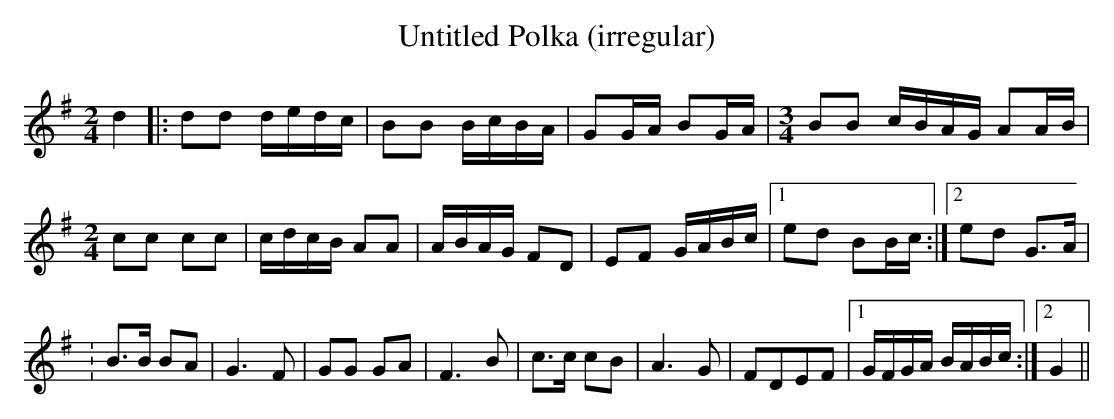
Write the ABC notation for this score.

X:1
T:Untitled Polka (irregular)
L:1/16
M:2/4
K:G major
d4|:d2d2 dedc|B2B2 BcBA|G2GA B2GA|\
M:3/4
B2B2 cBAG A2AB|
M:2/4
c2c2 c2c2|cdcB A2A2|ABAG F2D2|E2F2 GABc|1e2d2 B2Bc:|2e2d2 G3A|
L:1/8
:B>B BA|G3F|GG GA|F3B|c>c cB|A3G|FDEF|1G/2F/2G/2A/2 B/2A/2B/2c/2:|2G2||
